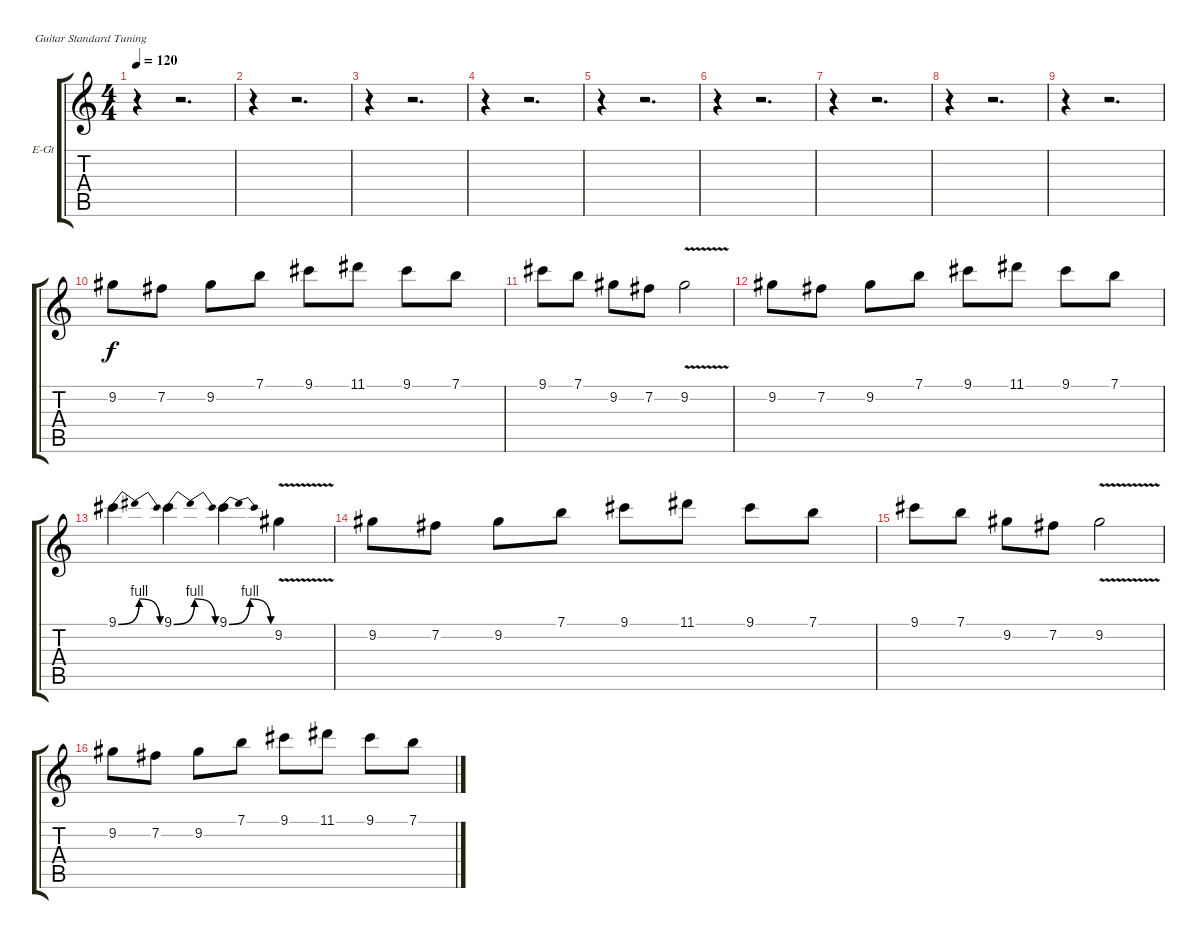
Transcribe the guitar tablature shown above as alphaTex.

\bracketExtendMode groupsimilarinstruments
\firstSystemTrackNameOrientation horizontal
\otherSystemsTrackNameOrientation horizontal
\track ("Äîðîæêà 7" "E-Gt") {instrument electricguitarclean}
\staff {score tabs}
\tuning (E4 B3 G3 D3 A2 E2)
\ts (4 4)
\tempo 120
\clef g2
\ks c
r.4{dy fff} r.2{d} |
r.4 r.2{d} |
r.4 r.2{d} |
r.4 r.2{d} |
r.4 r.2{d} |
r.4 r.2{d} |
r.4 r.2{d} |
r.4 r.2{d} |
r.4 r.2{d} |
9.2.8{dy f} 7.2.8 9.2.8 7.1.8 9.1.8 11.1.8 9.1.8 7.1.8 |
9.1.8 7.1.8 9.2.8 7.2.8 9.2{v}.2 |
9.2.8 7.2.8 9.2.8 7.1.8 9.1.8 11.1.8 9.1.8 7.1.8 |
9.1{be (bendrelease 0 0 30 4 30 4 60 0)}.4 9.1{be (bendrelease 0 0 30 4 30 4 60 0)}.4 9.1{be (bendrelease 0 0 30 4 30 4 60 0)}.4 9.2{v}.4 |
9.2.8 7.2.8 9.2.8 7.1.8 9.1.8 11.1.8 9.1.8 7.1.8 |
9.1.8 7.1.8 9.2.8 7.2.8 9.2{v}.2 |
9.2.8 7.2.8 9.2.8 7.1.8 9.1.8 11.1.8 9.1.8 7.1.8
